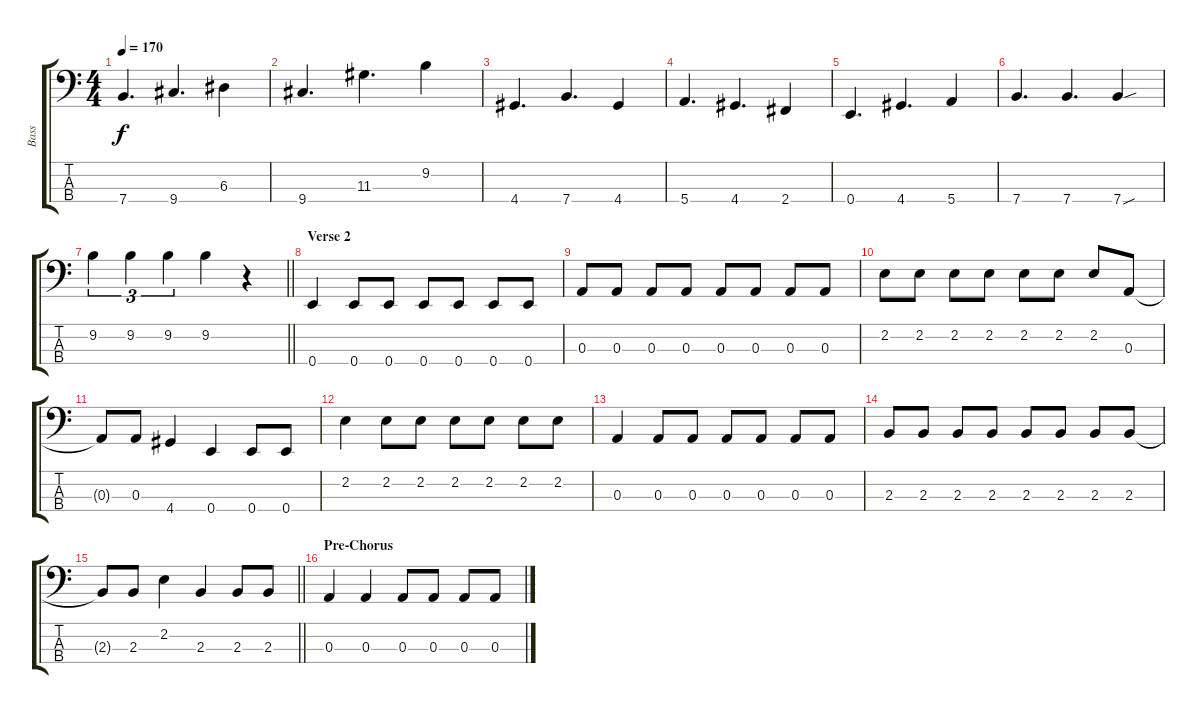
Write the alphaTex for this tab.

\track ("Bass" "Bass") {instrument electricbasspick}
\staff {score tabs}
\tuning (G2 D2 A1 E1) {hide}
\ts (4 4)
\tempo 170
\clef f4
\ks c
7.4.4{d dy f} 9.4.4{d} 6.3.4 |
9.4.4{d} 11.3.4{d} 9.2.4 |
4.4.4{d} 7.4.4{d} 4.4.4 |
5.4.4{d} 4.4.4{d} 2.4.4 |
0.4.4{d} 4.4.4{d} 5.4.4 |
7.4.4{d} 7.4.4{d} 7.4{sou}.4 |
\barLineRight lightlight
9.2.4{tu (3 2)} 9.2.4{tu (3 2)} 9.2.4{tu (3 2)} 9.2.4 r.4 |
\section ("" "Verse 2")
0.4.4 0.4.8 0.4.8 0.4.8 0.4.8 0.4.8 0.4.8 |
0.3.8 0.3.8 0.3.8 0.3.8 0.3.8 0.3.8 0.3.8 0.3.8 |
2.2.8 2.2.8 2.2.8 2.2.8 2.2.8 2.2.8 2.2.8 0.3.8 |
0.3{t}.8 0.3.8 4.4.4 0.4.4 0.4.8 0.4.8 |
2.2.4 2.2.8 2.2.8 2.2.8 2.2.8 2.2.8 2.2.8 |
0.3.4 0.3.8 0.3.8 0.3.8 0.3.8 0.3.8 0.3.8 |
2.3.8 2.3.8 2.3.8 2.3.8 2.3.8 2.3.8 2.3.8 2.3.8 |
\barLineRight lightlight
2.3{t}.8 2.3.8 2.2.4 2.3.4 2.3.8 2.3.8 |
\section ("" "Pre-Chorus")
0.3.4 0.3.4 0.3.8 0.3.8 0.3.8 0.3.8
